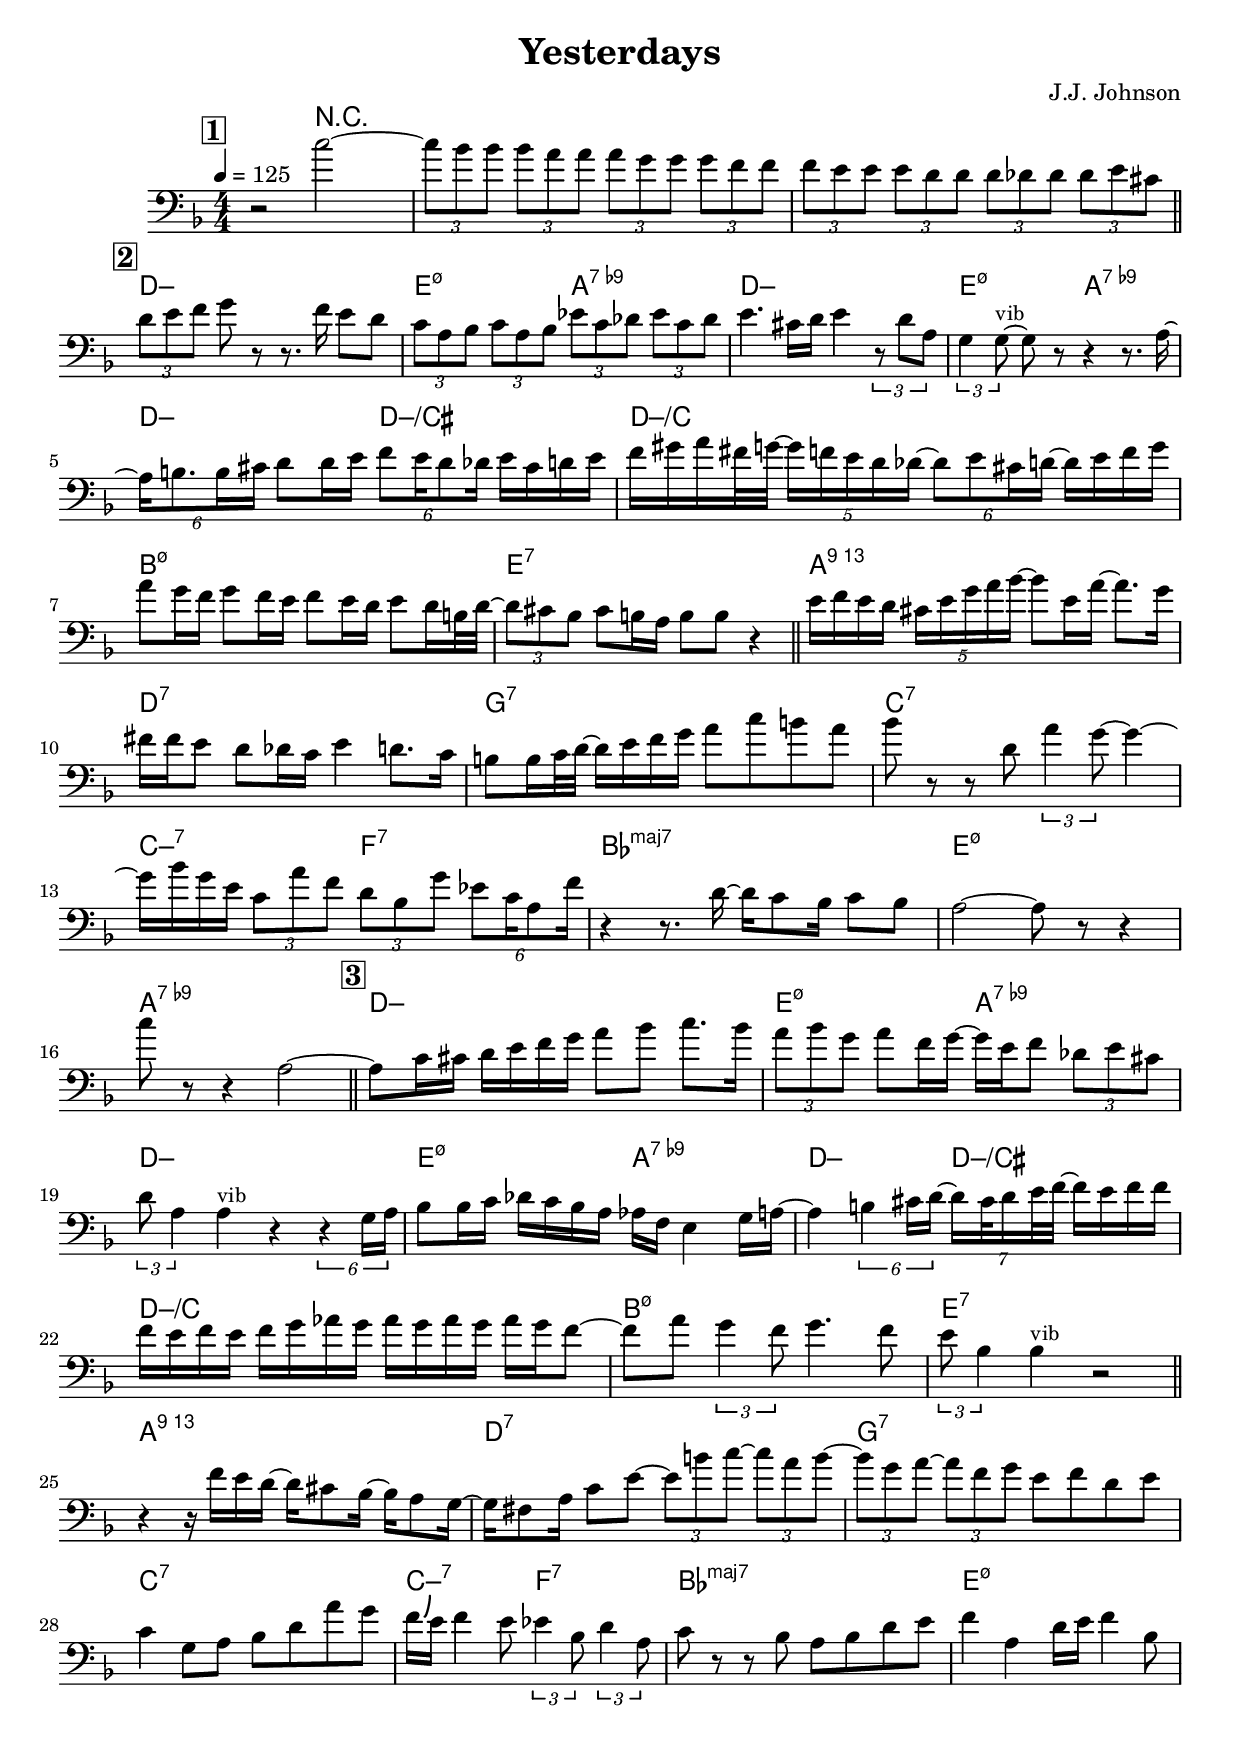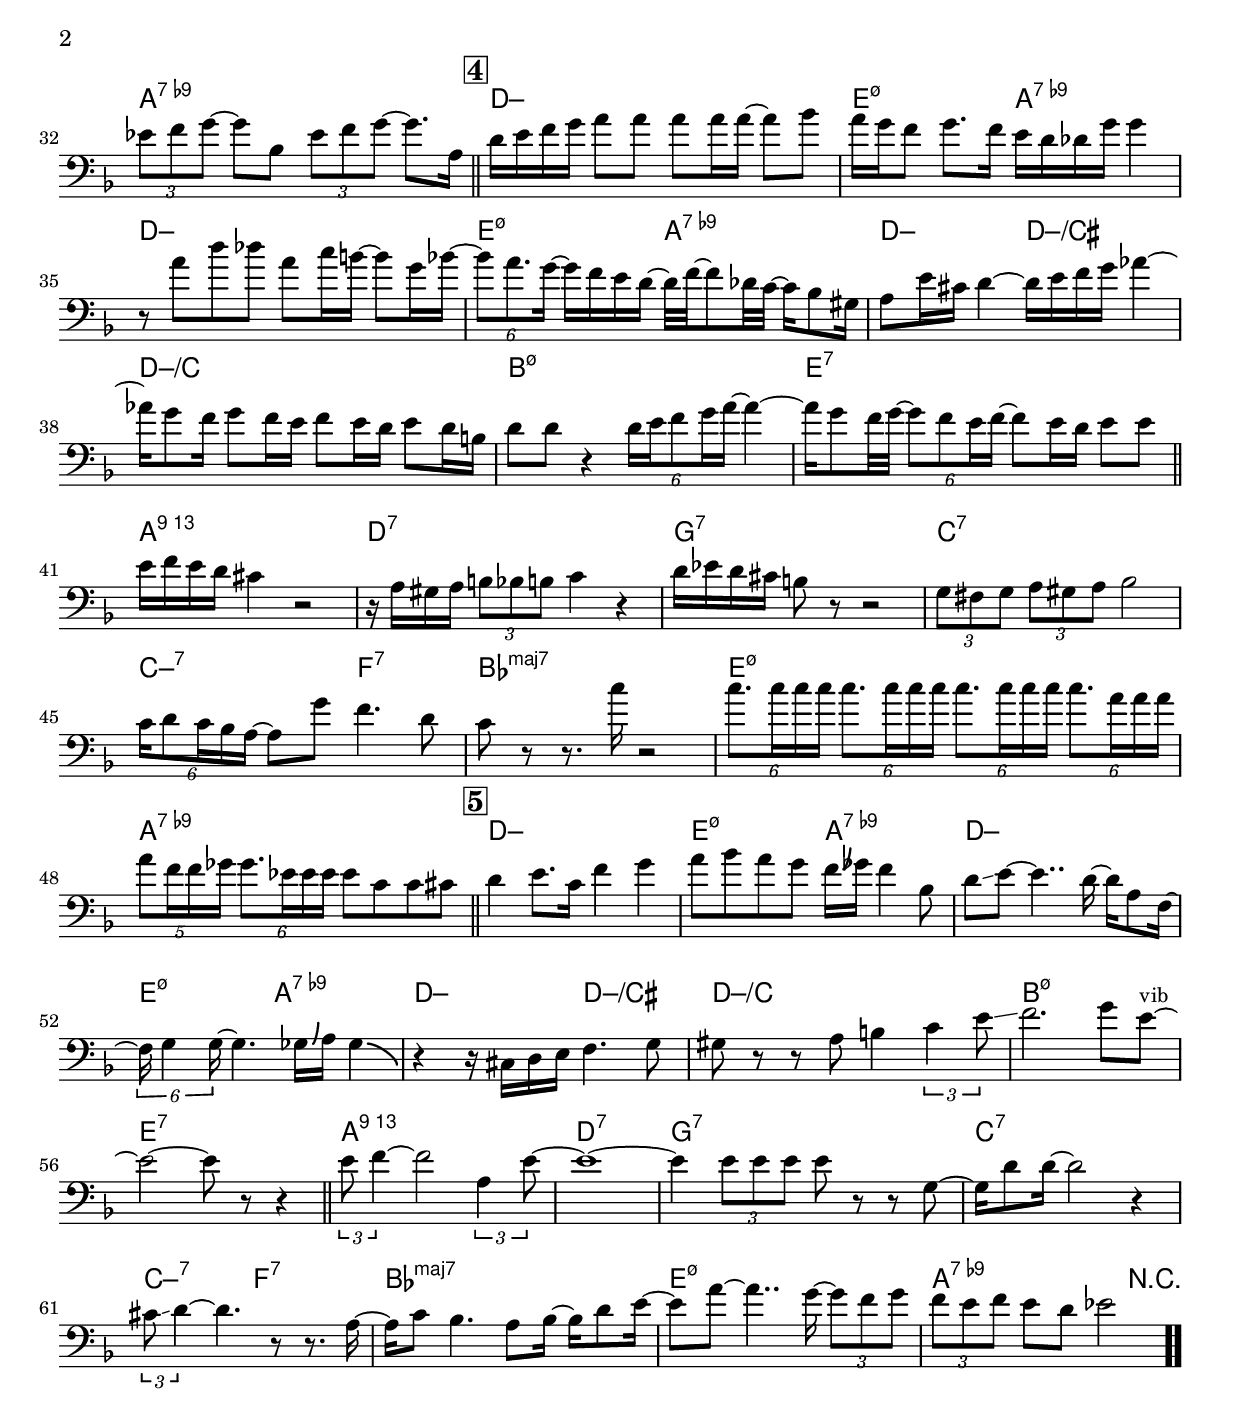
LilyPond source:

\version "2.13.2"

#(ly:set-option 'point-and-click #f)

\header {
  title = "Yesterdays"
  composer = "J.J. Johnson"
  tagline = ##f
}
global =
{
    \override Staff.TimeSignature #'style = #'()
    \time 4/4
    \clef "bass"
    \key d \minor
    \override Rest #'direction = #'0
    \override MultiMeasureRest #'staff-position = #0
}
\score
{
<<
    \transpose c' c'

    \new ChordNames { \chords {
      \set majorSevenSymbol = \markup { "maj7" }
      \set minorChordModifier = \markup { \char ##x2013 }
      | s2 r4 s4 | s1 | s1 
      | d1:min | e2:min5-7 a2:9- | d1:min | e2:min5-7 a2:9- | d2:min d2:min/cis | d1:min/c | b1:min5-7 | e1:7 
      | a1:775+ | d1:7 | g1:7 | c1:7 | c2:min7 f2:7 | bes1:maj | e1:min5-7 | a1:9- 
      | d1:min | e2:min5-7 a2:9- | d1:min | e2:min5-7 a2:9- | d2:min d2:min/cis | d1:min/c | b1:min5-7 | e1:7 
      | a1:775+ | d1:7 | g1:7 | c1:7 | c2:min7 f2:7 | bes1:maj | e1:min5-7 | a1:9- 
      | d1:min | e2:min5-7 a2:9- | d1:min | e2:min5-7 a2:9- | d2:min d2:min/cis | d1:min/c | b1:min5-7 | e1:7 
      | a1:775+ | d1:7 | g1:7 | c1:7 | c2:min7 f2:7 | bes1:maj | e1:min5-7 | a1:9- 
      | d1:min | e2:min5-7 a2:9- | d1:min | e2:min5-7 a2:9- | d2:min d2:min/cis | d1:min/c | b1:min5-7 | e1:7 
      | a1:775+ | d1:7 | g1:7 | c1:7 | c2:min7 f2:7 | bes1:maj | e1:min5-7 | a2.:9- r4|
      }
      }

    \new Staff
    <<
    \transpose c' c'

    {
      \global
  		%\override Score.MetronomeMark #'transparent = ##t
  		%\override Score.MetronomeMark #'stencil = ##f
  		
  		\override HorizontalBracket #'direction = #UP
  		\override HorizontalBracket #'bracket-flare = #'(0 . 0)
  		
  		\override TextSpanner #'dash-fraction = #1.0
  		\override TextSpanner #'bound-details #'left #'text = \markup{ \concat{\draw-line #'(0 . -1.0) \draw-line #'(1.0 . 0) }}
  		\override TextSpanner #'bound-details #'right #'text = \markup{ \concat{ \draw-line #'(1.0 . 0) \draw-line #'(0 . -1.0) }}
          \set Score.markFormatter = #format-mark-box-numbers


      \tempo 4 = 125
      \set Score.currentBarNumber = #-2
     
      \bar "||" \mark \default r2 c''2~ 
      | \tuplet 3/2 {c''8 bes'8 bes'8} \tuplet 3/2 {bes'8 a'8 a'8} \tuplet 3/2 {a'8 g'8 g'8} \tuplet 3/2 {g'8 f'8 f'8} 
      | \tuplet 3/2 {f'8 e'8 e'8} \tuplet 3/2 {e'8 d'8 d'8} \tuplet 3/2 {d'8 des'8 des'8} \tuplet 3/2 {des'8 e'8 cis'8} 
      \bar "||" \mark \default \tuplet 3/2 {d'8 e'8 f'8} g'8 r8 r8. f'16 e'8 d'8 
      | \tuplet 3/2 {c'8 a8 bes8} \tuplet 3/2 {c'8 a8 bes8} \tuplet 3/2 {es'8 c'8 des'8} \tuplet 3/2 {es'8 c'8 des'8} 
      | e'4. cis'16 d'16 e'4 \tuplet 3/2 {r8 d'8 a8} 
      | \tuplet 3/2 {g4 g8~^\markup{\left-align \small vib}} g8 r8 r4 r8. a16~ 
      | \tuplet 6/4 {a16 b8. b16 cis'16} d'8 d'16 e'16 \tuplet 6/4 {f'8 e'16 d'8 des'16} e'16 cis'16 d'16 e'16 
      | f'16 gis'16 a'16 fis'32 g'32~ \tuplet 5/4 {g'16 f'16 e'16 d'16 des'16~} \tuplet 6/4 {des'8 e'8 cis'16 d'16~} d'16 e'16 f'16 g'16 
      | a'8 g'16 f'16 g'8 f'16 e'16 f'8 e'16 d'16 e'8 d'16 b32 d'32~ 
      | \tuplet 3/2 {d'8 cis'8 bes8} cis'8 b16 a16 b8 b8 r4 
      \bar "||" e'16 f'16 e'16 d'16 \tuplet 5/4 {cis'16 e'16 g'16 a'16 bes'16~} bes'8 e'16 a'16~ a'8. g'16 
      | fis'16 fis'16 e'8 d'8 des'16 c'16 e'4 d'8. c'16 
      | b8 b16 c'32 d'32~ d'16 e'16 f'16 g'16 a'8 c''8 b'8 a'8 
      | bes'8 r8 r8 d'8 \tuplet 3/2 {a'4 g'8~} g'4~ 
      | g'16 bes'16 g'16 e'16 \tuplet 3/2 {c'8 a'8 f'8} \tuplet 3/2 {d'8 bes8 g'8} \tuplet 6/4 {es'8 c'16 a8 f'16} 
      | r4 r8. d'16~ d'16 c'8 bes16 c'8 bes8 
      | a2~ a8 r8 r4 
      | c''8 r8 r4 a2~ 
      \bar "||" \mark \default a8 c'16 cis'16 d'16 e'16 f'16 g'16 a'8 bes'8 c''8. bes'16 
      | \tuplet 3/2 {a'8 bes'8 g'8} a'8 f'16 g'16~ g'16 e'16 f'8 \tuplet 3/2 {des'8 e'8 cis'8} 
      | \tuplet 3/2 {d'8 a4} a4^\markup{\left-align \small vib} r4 \tuplet 6/4 {r4 g16 a16} 
      | bes8 bes16 c'16 des'16 c'16 bes16 a16 aes16 f16 e4 g16 a16~ 
      | a4 \tuplet 6/4 {b4 cis'16 d'16~} \tuplet 7/8 {d'16 cis'32 d'16 e'32 f'32~} f'16 e'16 f'16 f'16 
      | f'16 e'16 f'16 e'16 f'16 g'16 aes'16 g'16 aes'16 g'16 aes'16 g'16 aes'16 g'16 f'8~ 
      | f'8 a'8 \tuplet 3/2 {g'4 f'8} g'4. f'8 
      | \tuplet 3/2 {e'8 bes4} bes4^\markup{\left-align \small vib} r2 
      \bar "||" r4 r16 f'16 e'16 d'16~ d'16 cis'8 bes16~ bes16 a8 g16~ 
      | g16 fis8 a16 c'8 e'8~ \tuplet 3/2 {e'8 b'8 c''8~} \tuplet 3/2 {c''8 a'8 b'8~} 
      | \tuplet 3/2 {b'8 g'8 a'8~} \tuplet 3/2 {a'8 f'8 g'8} e'8 f'8 d'8 e'8 
      | c'4 g8 a8 bes8 d'8 a'8 g'8 
      | f'16\bendAfter #+4  e'16 f'4 e'8 \tuplet 3/2 {es'4 bes8} \tuplet 3/2 {d'4 a8} 
      | c'8 r8 r8 bes8 a8 bes8 d'8 e'8 
      | f'4 a4 d'16 e'16 f'4 bes8 
      | \tuplet 3/2 {es'8 f'8 g'8~} g'8 bes8 \tuplet 3/2 {es'8 f'8 g'8~} g'8. a16 
      \bar "||" \mark \default d'16 e'16 f'16 g'16 a'8 a'8 a'8 a'16 a'16~ a'8 bes'8 
      | a'16 g'16 f'8 g'8. f'16 e'16 d'16 des'16 g'16 g'4 
      | r8 a'8 d''8 des''8 a'8 c''16 b'16~ b'8 g'16 bes'16~ 
      | \tuplet 6/4 {bes'8 a'8. g'16~} g'16 f'16 e'16 d'16~ d'32 f'32~ f'8 des'32 c'32~ c'16 bes8 gis16 
      | a8 e'16 cis'16 d'4~ d'16 e'16 f'16 g'16 aes'4~ 
      | aes'16 g'8 f'16 g'8 f'16 e'16 f'8 e'16 d'16 e'8 d'16 b16 
      | d'8 d'8 r4 \tuplet 6/4 {d'16 e'16 f'8 g'16 a'16~} a'4~ 
      | a'16 g'8 f'32 g'32~ \tuplet 6/4 {g'8 f'8 e'16 f'16~} f'8 e'16 d'16 e'8 e'8 
      \bar "||" e'16 f'16 e'16 d'16 cis'4 r2 
      | r16 a16 gis16 a16 \tuplet 3/2 {b8 bes8 b8} c'4 r4 
      | d'16 es'16 d'16 cis'16 b8 r8 r2 
      | \tuplet 3/2 {g8 fis8 g8} \tuplet 3/2 {a8 gis8 a8} bes2 
      | \tuplet 6/4 {c'16 d'8 c'16 bes16 a16~} a8 g'8 f'4. d'8 
      | c'8 r8 r8. c''16 r2 
      | \tuplet 6/4 {c''8. c''16 c''16 c''16} \tuplet 6/4 {c''8. c''16 c''16 c''16} \tuplet 6/4 {c''8. c''16 c''16 c''16} \tuplet 6/4 {c''8. a'16 a'16 a'16} 
      | \tuplet 5/4 {a'8 f'16 f'16 ges'16} \tuplet 6/4 {ges'8. es'16 es'16 es'16} es'8 c'8 c'8 cis'8 
      \bar "||" \mark \default d'4 e'8. c'16 f'4 g'4 
      | a'8 bes'8 a'8 g'8 f'16\bendAfter #+4  ges'16 f'4 bes8 
      | d'8\glissando  e'8~ e'4.. d'16~ d'16 a8 f16~ 
      | \tuplet 6/4 {f16 g4 g16~} g4. ges16\bendAfter #+4  a16 ges4\bendAfter #-4  
      | r4 r16 cis16 d16 e16 f4. g8 
      | gis8 r8 r8 a8 b4 \tuplet 3/2 {c'4 e'8\glissando } 
      | f'2. g'8 e'8~^\markup{\left-align \small vib} 
      | e'2~ e'8 r8 r4 
      \bar "||" \tuplet 3/2 {e'8 f'4~} f'2 \tuplet 3/2 {a4 e'8~} 
      | e'1~ 
      | e'4 \tuplet 3/2 {e'8 e'8 e'8} e'8 r8 r8 g8~ 
      | g16 d'8 d'16~ d'2 r4 
      | \tuplet 3/2 {cis'8\glissando  d'4~} d'4. r8 r8. a16~ 
      | a16 c'8 bes4. a8 bes16~ bes16 d'8 e'16~ 
      | e'8 a'8~ a'4.. g'16~ \tuplet 3/2 {g'8 f'8 g'8} 
      | \tuplet 3/2 {f'8 e'8 f'8} e'8 d'8 es'2\bar  ".."
    }
    >>
>>    
}
